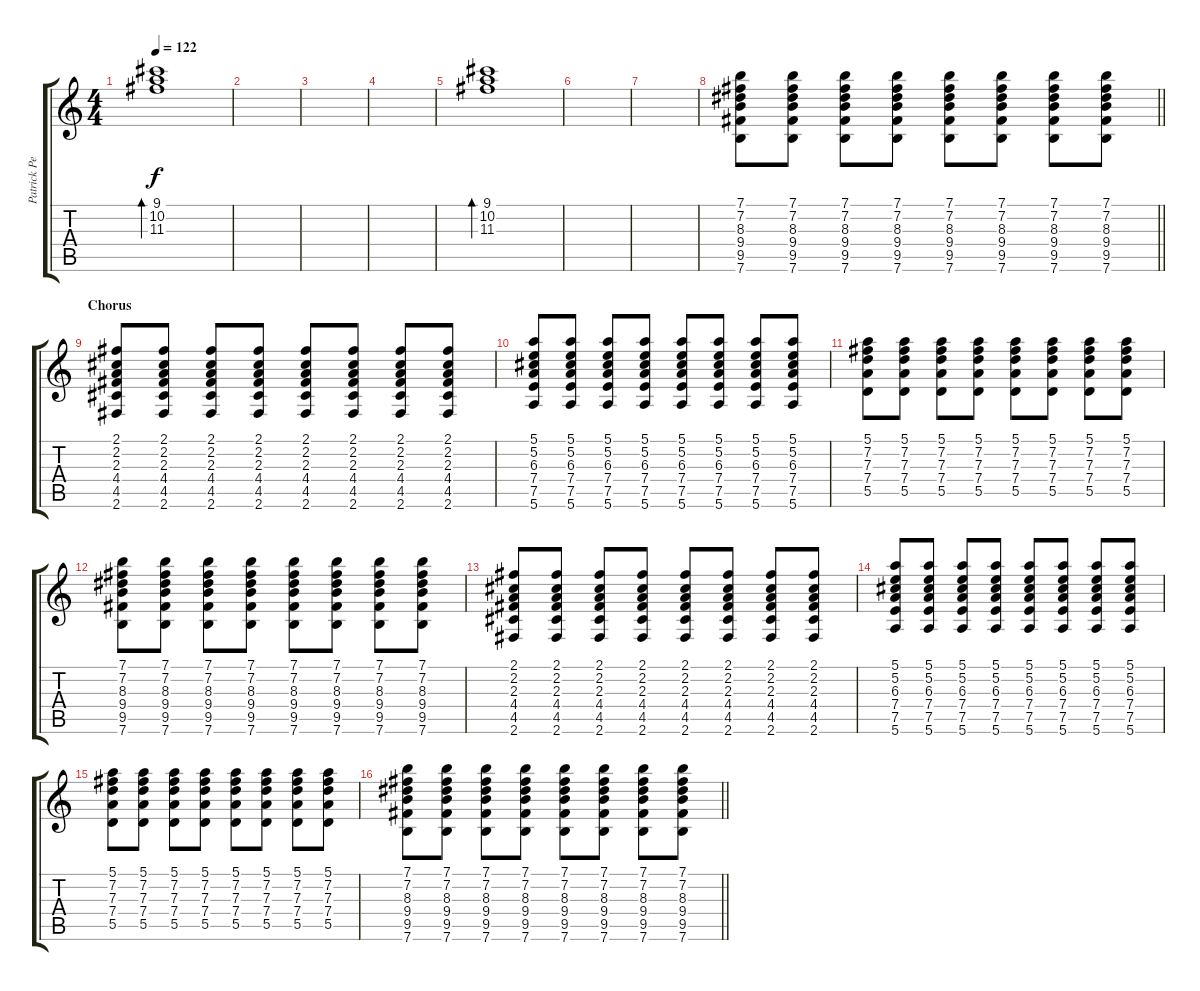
\track ("Patrick Pentland" "Patrick Pe") {instrument overdrivenguitar}
\staff {score tabs}
\tuning (E4 B3 G3 D3 A2 E2) {hide}
\ts (4 4)
\tempo 122
\clef g2
\ks c
(9.1 10.2 11.3).1{bd 240 dy f instrument electricguitarclean} |
|
|
|
(9.1 10.2 11.3).1{bd 240 instrument electricguitarclean} |
|
|
\barLineRight lightlight
(7.1 7.2 8.3 9.4 9.5 7.6).8{volume 3 instrument acousticguitarsteel} (7.1 7.2 8.3 9.4 9.5 7.6).8{volume 8} (7.1 7.2 8.3 9.4 9.5 7.6).8 (7.1 7.2 8.3 9.4 9.5 7.6).8 (7.1 7.2 8.3 9.4 9.5 7.6).8 (7.1 7.2 8.3 9.4 9.5 7.6).8 (7.1 7.2 8.3 9.4 9.5 7.6).8 (7.1 7.2 8.3 9.4 9.5 7.6).8 |
\section ("" "Chorus")
(2.1 2.2 2.3 4.4 4.5 2.6).8 (2.1 2.2 2.3 4.4 4.5 2.6).8 (2.1 2.2 2.3 4.4 4.5 2.6).8 (2.1 2.2 2.3 4.4 4.5 2.6).8 (2.1 2.2 2.3 4.4 4.5 2.6).8 (2.1 2.2 2.3 4.4 4.5 2.6).8 (2.1 2.2 2.3 4.4 4.5 2.6).8 (2.1 2.2 2.3 4.4 4.5 2.6).8 |
(5.1 5.2 6.3 7.4 7.5 5.6).8 (5.1 5.2 6.3 7.4 7.5 5.6).8 (5.1 5.2 6.3 7.4 7.5 5.6).8 (5.1 5.2 6.3 7.4 7.5 5.6).8 (5.1 5.2 6.3 7.4 7.5 5.6).8 (5.1 5.2 6.3 7.4 7.5 5.6).8 (5.1 5.2 6.3 7.4 7.5 5.6).8 (5.1 5.2 6.3 7.4 7.5 5.6).8 |
(5.1 7.2 7.3 7.4 5.5).8 (5.1 7.2 7.3 7.4 5.5).8 (5.1 7.2 7.3 7.4 5.5).8 (5.1 7.2 7.3 7.4 5.5).8 (5.1 7.2 7.3 7.4 5.5).8 (5.1 7.2 7.3 7.4 5.5).8 (5.1 7.2 7.3 7.4 5.5).8 (5.1 7.2 7.3 7.4 5.5).8 |
(7.1 7.2 8.3 9.4 9.5 7.6).8 (7.1 7.2 8.3 9.4 9.5 7.6).8 (7.1 7.2 8.3 9.4 9.5 7.6).8 (7.1 7.2 8.3 9.4 9.5 7.6).8 (7.1 7.2 8.3 9.4 9.5 7.6).8 (7.1 7.2 8.3 9.4 9.5 7.6).8 (7.1 7.2 8.3 9.4 9.5 7.6).8 (7.1 7.2 8.3 9.4 9.5 7.6).8 |
(2.1 2.2 2.3 4.4 4.5 2.6).8 (2.1 2.2 2.3 4.4 4.5 2.6).8 (2.1 2.2 2.3 4.4 4.5 2.6).8 (2.1 2.2 2.3 4.4 4.5 2.6).8 (2.1 2.2 2.3 4.4 4.5 2.6).8 (2.1 2.2 2.3 4.4 4.5 2.6).8 (2.1 2.2 2.3 4.4 4.5 2.6).8 (2.1 2.2 2.3 4.4 4.5 2.6).8 |
(5.1 5.2 6.3 7.4 7.5 5.6).8 (5.1 5.2 6.3 7.4 7.5 5.6).8 (5.1 5.2 6.3 7.4 7.5 5.6).8 (5.1 5.2 6.3 7.4 7.5 5.6).8 (5.1 5.2 6.3 7.4 7.5 5.6).8 (5.1 5.2 6.3 7.4 7.5 5.6).8 (5.1 5.2 6.3 7.4 7.5 5.6).8 (5.1 5.2 6.3 7.4 7.5 5.6).8 |
(5.1 7.2 7.3 7.4 5.5).8 (5.1 7.2 7.3 7.4 5.5).8 (5.1 7.2 7.3 7.4 5.5).8 (5.1 7.2 7.3 7.4 5.5).8 (5.1 7.2 7.3 7.4 5.5).8 (5.1 7.2 7.3 7.4 5.5).8 (5.1 7.2 7.3 7.4 5.5).8 (5.1 7.2 7.3 7.4 5.5).8 |
\barLineRight lightlight
(7.1 7.2 8.3 9.4 9.5 7.6).8 (7.1 7.2 8.3 9.4 9.5 7.6).8 (7.1 7.2 8.3 9.4 9.5 7.6).8 (7.1 7.2 8.3 9.4 9.5 7.6).8 (7.1 7.2 8.3 9.4 9.5 7.6).8 (7.1 7.2 8.3 9.4 9.5 7.6).8 (7.1 7.2 8.3 9.4 9.5 7.6).8 (7.1 7.2 8.3 9.4 9.5 7.6).8
